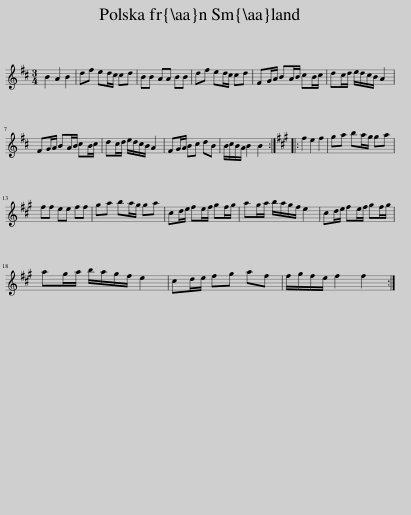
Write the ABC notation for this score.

X:1
L:1/8
M:3/4
I:linebreak $
K:Bmin
V:1 treble
V:1
 B2 A2 B2 | df ed/c/ cd | BB AA BB | df ed/c/ cd | FG/A/ BA/B/ cB/c/ | %5
 dc/d/ e/d/c/B/ A2 |$ FG/A/ BA/B/ cB/c/ | dc/d/ e/d/c/B/ A2 | FG/A/ Bc dB | B/c/B/A/ B2 B2 :: %10
[K:F#min] f2 e2 f2 | ga ba/g/ ga |$ ff ee ff | ga ba/g/ ga | cd/e/ fe/f/ gf/g/ | %15
 ag/a/ b/a/g/f/ e2 | cd/e/ fe/f/ gf/g/ |$ ag/a/ b/a/g/f/ e2 | cd/e/ fg af | f/g/f/e/ f2 f2 :| %20
